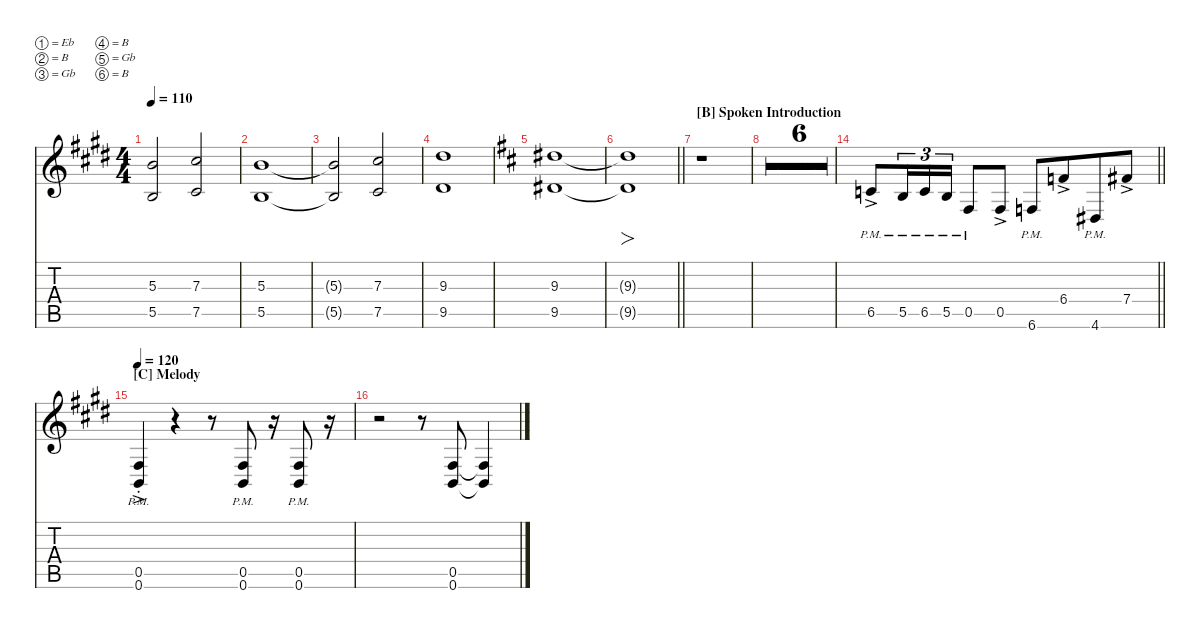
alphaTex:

\defaultSystemsLayout 4
\hideDynamics
\bracketExtendMode nobrackets
\singleTrackTrackNamePolicy hidden
\multiTrackTrackNamePolicy hidden
\firstSystemTrackNameMode fullname
\firstSystemTrackNameOrientation horizontal
\otherSystemsTrackNameOrientation horizontal
\track ("Rhythm Guitar 2" "Rhy.Gt.2") {multiBarRest instrument distortionguitar}
\staff {score tabs}
\tuning (Eb4 B3 Gb3 B2 Gb2 B1)
\ts (4 4)
\tempo 110
\clef g2
\ks e
(5.5{t acc forcenatural} 5.3{t acc forcenatural}).2{dy mf} (7.5{acc #} 7.3{acc #}).2 |
(5.5{acc forcenatural} 5.3{acc forcenatural}).1 |
(5.5{t acc forcenatural} 5.3{t acc forcenatural}).2 (7.5{acc #} 7.3{acc #}).2 |
(9.5{acc #} 9.3{acc #}).1 |
\ks bminor
(9.5{acc #} 9.3{acc #}).1 |
\barLineRight lightlight
(9.5{t acc #} 9.3{t acc #}).1{fo} |
\section ("B" "Spoken Introduction")
r.1 |
r.1 |
r.1 |
r.1 |
r.1 |
r.1 |
r.1 |
\barLineRight lightlight
6.5{ac pm acc forcenatural}.8{beam merge} 5.5{pm acc forcenatural}.16{tu (3 2) beam merge} 6.5{pm acc forcenatural}.16{tu (3 2) beam merge} 5.5{pm acc forcenatural}.16{tu (3 2)} 0.5{pm acc #}.8 0.5{ac acc #}.8 6.6{pm acc forcenatural}.8{beam merge} 6.4{ac acc forcenatural}.8{beam merge} 4.6{pm acc #}.8{beam merge} 7.4{ac acc #}.8 |
\section ("C" "Melody")
\tempo 120
\ks e
(0.6{ac pm st acc forcenatural} 0.5{ac pm st acc #}).4 r.4 r.8 (0.6{pm acc forcenatural} 0.5{pm acc #}).8 r.16 (0.6{pm acc forcenatural} 0.5{pm acc #}).8 r.16 |
r.2 r.8 (0.6{acc forcenatural} 0.5{acc #}).8 (0.5{t acc #} 0.6{t acc forcenatural}).4
